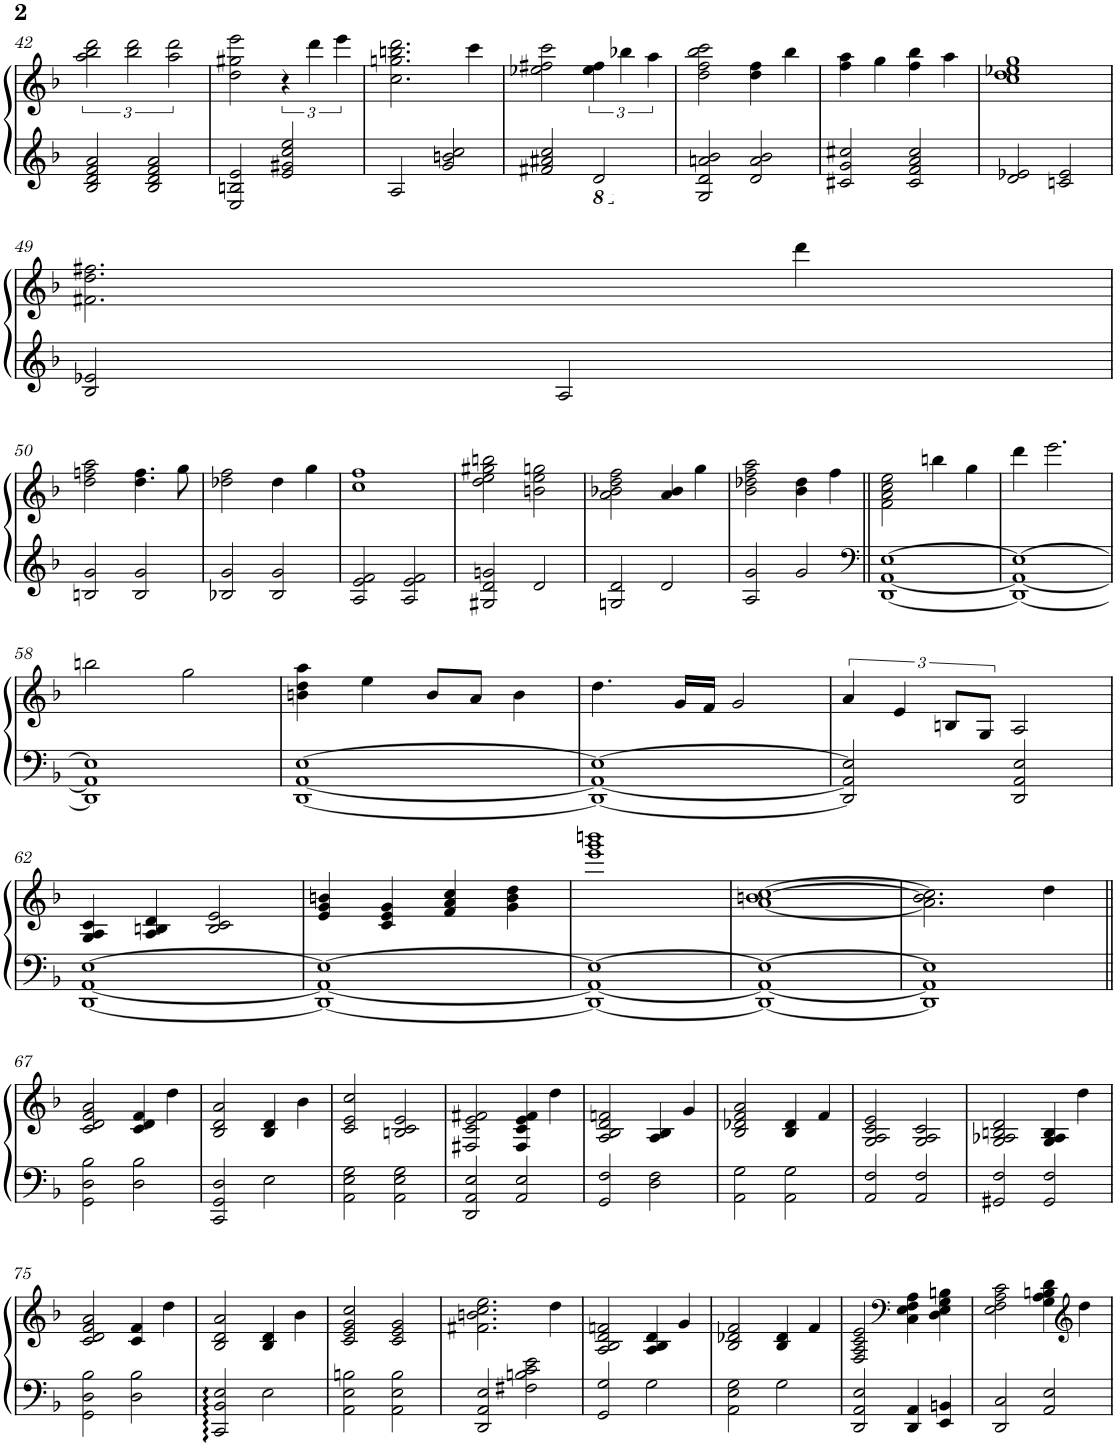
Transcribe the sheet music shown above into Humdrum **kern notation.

**kern	**kern
*part1	*part1
*staff2	*staff1
*I"Piano	*
*I'Pno.	*
!!LO:PB:g=z
*clefG2	*clefG2
*k[b-]	*k[b-]
*M4/4	*M4/4
*met(c)	*met(c)
=42	=42
2B-/ 2d/ 2f/ 2a/	3aa\ 3bb-\ 3ddd\
.	3bb-\ 3ddd\
2B-/ 2d/ 2f/ 2a/	.
.	3aa\ 3ddd\
=43	=43
2E/ 2Bn/ 2e/	2dd\ 2gg#X\ 2eee\
2e/ 2g#X/ 2cc/ 2ee/	6r
.	6ddd\
.	6eee\
=44	=44
2A/	2.cc\ 2.ggn\ 2.bbn\ 2.ddd\
2g/ 2bn/ 2cc/	.
.	4ccc\
=45	=45
2f#X/ 2a#X/ 2cc/	2ee-X\ 2ff#X\ 2ccc\
*8ba	*
2D/	6ee-\ 6ff#\
.	6bb-X\
.	6aa\
=46	=46
*X8ba	*
2G/ 2d/ 2an/ 2b-/	2dd\ 2ff\ 2bb-\ 2ccc\
2d/ 2a/ 2b-/	4dd\ 4ff\
.	4bb-\
=47	=47
2c#X/ 2g/ 2cc#X/	4ff\ 4aa\
.	4gg\
2c#/ 2f/ 2a/ 2cc#/	4ff\ 4bb-\
.	4aa\
=48	=48
2d/ 2e-X/	1cc 1dd 1ee-X 1gg
2cn/ 2e-/	.
!!LO:LB:g=z
=49	=49
2B-/ 2e-X/	2.f#X\ 2.dd\ 2.ff#X\
2A/	.
.	4ddd\
!!LO:LB:g=z
=50	=50
2Bn/ 2g/	2dd\ 2ffn\ 2aa\
2B/ 2g/	4.dd\ 4.ff\
.	8gg\
=51	=51
2B-X/ 2g/	2dd-X\ 2ff\
2B-/ 2g/	4dd-\
.	4gg\
=52	=52
2A/ 2e/ 2f/	1cc 1ff
2A/ 2e/ 2f/	.
=53	=53
2G#X/ 2d/ 2gn/	2dd\ 2ee\ 2gg#X\ 2bbn\
2d/	2bn\ 2ee\ 2ggn\
=54	=54
2Gn/ 2d/	2a\ 2b-X\ 2dd\ 2ff\
2d/	4a/ 4b-/
.	4gg\
=55	=55
2A/ 2g/	2b-\ 2dd-X\ 2ff\ 2aa\
2g/	4b-\ 4dd-\
.	4ff\
=56||	=56||
*clefF4	*
[1DD [1AA [1E	2f\ 2a\ 2cc\ 2ee\
.	4bbn\
.	4gg\
=57	=57
1DD_ 1AA_ 1E_	4ddd\
.	2.eee\
!!LO:LB:g=z
=58	=58
1DD] 1AA] 1E]	2bbn\
.	2gg\
=59	=59
[1DD [1AA [1E	4bn\ 4dd\ 4aa\
.	4ee\
.	8b/L
.	8a/J
.	4b\
=60	=60
1DD_ 1AA_ 1E_	4.dd\
.	16g/LL
.	16f/JJ
.	2g/
=61	=61
2DD/] 2AA/] 2E/]	6a/
.	6e/
.	12Bn/L
.	12G/J
2DD/ 2AA/ 2E/	2A/
!!LO:LB:g=z
=62	=62
[1DD [1AA [1E	4G/ 4A/ 4c/
.	4A/ 4Bn/ 4d/
.	2B/ 2c/ 2e/
=63	=63
1DD_ 1AA_ 1E_	4e/ 4g/ 4bn/
.	4c/ 4e/ 4g/
.	4f/ 4a/ 4cc/
.	4g\ 4b\ 4dd\
=64	=64
1DD_ 1AA_ 1E_	1eee 1ggg 1bbbn
=65	=65
1DD_ 1AA_ 1E_	[1a [1bn [1cc
=66	=66
1DD] 1AA] 1E]	2.a\] 2.b\] 2.cc\]
.	4dd\
!!LO:LB:g=z
=67||	=67||
2GG\ 2D\ 2B-\	2c/ 2d/ 2f/ 2a/
2D\ 2B-\	4c/ 4d/ 4f/
.	4dd\
=68	=68
2CC/ 2GG/ 2D/	2B-/ 2d/ 2a/
2E\	4B-/ 4d/
.	4b-\
=69	=69
2AA\ 2E\ 2G\	2c/ 2e/ 2cc/
2AA\ 2E\ 2G\	2Bn/ 2c/ 2e/
=70	=70
2DD/ 2AA/ 2E/	2F#X/ 2c/ 2e/ 2f#X/
2AA/ 2E/	4F#/ 4c/ 4e/ 4f#/
.	4dd\
=71	=71
2GG/ 2F/	2A/ 2B-/ 2d/ 2fn/
2D\ 2F\	4A/ 4B-/
.	4g/
=72	=72
2AA\ 2G\	2B-/ 2d-X/ 2f/ 2a/
2AA\ 2G\	4B-/ 4d-/
.	4f/
=73	=73
2AA/ 2F/	2G/ 2A/ 2c/ 2e/
2AA/ 2F/	2G/ 2A/ 2c/
=74	=74
2GG#X/ 2F/	2G/ 2A-X/ 2Bn/ 2d/
2GG#/ 2F/	4G/ 4A-/ 4B/
.	4dd\
!!LO:LB:g=z
=75	=75
2GG\ 2D\ 2B-\	2c/ 2d/ 2f/ 2a/
2D\ 2B-\	4c/ 4f/
.	4dd\
=76	=76
2CC/ 2BB-/ 2E/	2B-/ 2d/ 2a/
2E\	4B-/ 4d/
.	4b-\
=77	=77
2AA\ 2E\ 2Bn\	2c/ 2e/ 2g/ 2cc/
2AA\ 2E\ 2B\	2c/ 2e/ 2g/
=78	=78
2DD/ 2AA/ 2E/	2.f#X\ 2.bn\ 2.cc\ 2.ee\
2F#X\ 2Bn\ 2c\ 2e\	.
.	4dd\
=79	=79
2GG/ 2G/	2A/ 2B-/ 2d/ 2fn/
2G\	4A/ 4B-/ 4d/
.	4g/
=80	=80
2AA\ 2E\ 2G\	2B-/ 2d-X/ 2f/
2G\	4B-/ 4d-/
.	4f/
=81	=81
2DD/ 2AA/ 2E/	2F/ 2A/ 2c/ 2e/
*	*clefF4
4DD/ 4AA/	4C\ 4E\ 4F\ 4A\
4EE/ 4BBn/	4D\ 4E\ 4G\ 4Bn\
=82	=82
2DD/ 2C/	2E\ 2F\ 2A\ 2c\
2AA/ 2E/	4G\ 4A\ 4Bn\ 4d\
*	*clefG2
.	4dd\
=	=
*-	*-
